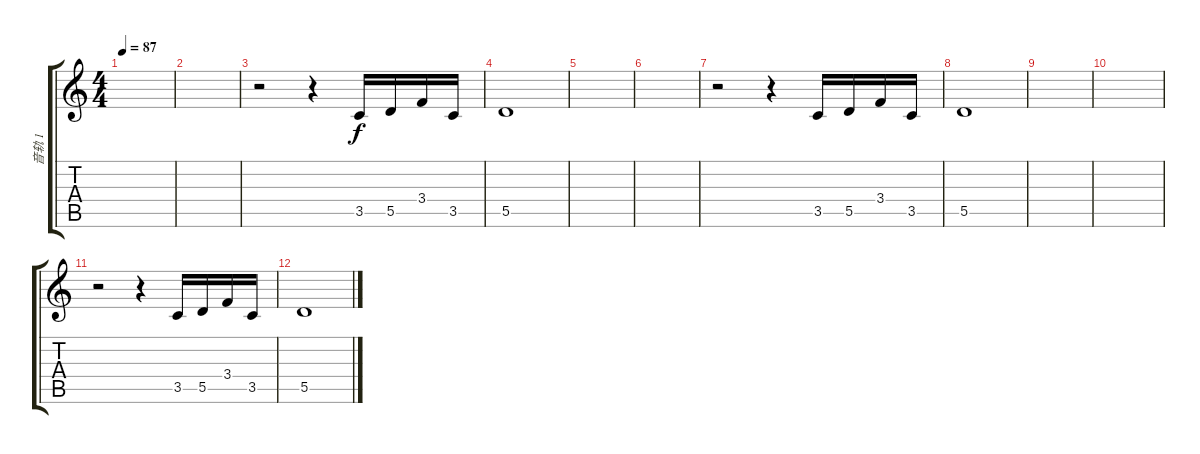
\track ("音轨 1" "音轨 1") {instrument acousticguitarsteel}
\staff {score tabs}
\tuning (E4 B3 G3 D3 A2 E2) {hide}
\ts (4 4)
\tempo 87
\clef g2
\ks c
|
|
r.2 r.4 3.5.16 5.5.16 3.4.16 3.5.16 |
5.5.1 |
|
|
r.2 r.4 3.5.16 5.5.16 3.4.16 3.5.16 |
5.5.1 |
|
|
r.2 r.4 3.5.16 5.5.16 3.4.16 3.5.16 |
5.5.1
